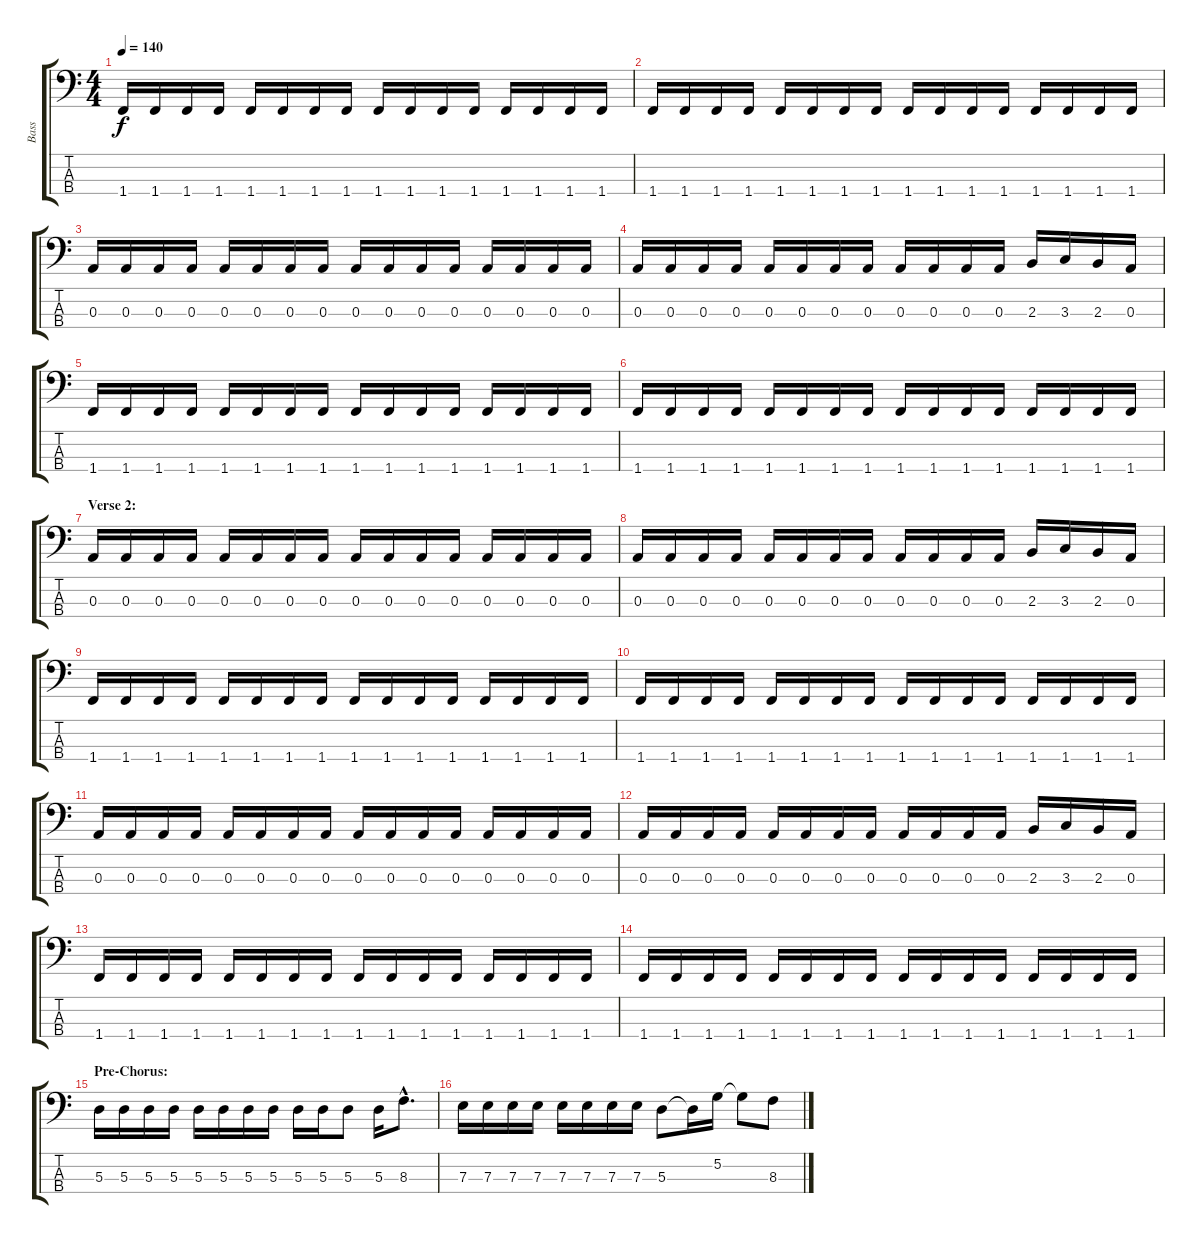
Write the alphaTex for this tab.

\track ("Bass" "Bass") {instrument electricbasspick}
\staff {score tabs}
\tuning (G2 D2 A1 E1) {hide}
\ts (4 4)
\tempo 140
\clef f4
\ks c
1.4.16{dy f} 1.4.16 1.4.16 1.4.16 1.4.16 1.4.16 1.4.16 1.4.16 1.4.16 1.4.16 1.4.16 1.4.16 1.4.16 1.4.16 1.4.16 1.4.16 |
1.4.16 1.4.16 1.4.16 1.4.16 1.4.16 1.4.16 1.4.16 1.4.16 1.4.16 1.4.16 1.4.16 1.4.16 1.4.16 1.4.16 1.4.16 1.4.16 |
0.3.16 0.3.16 0.3.16 0.3.16 0.3.16 0.3.16 0.3.16 0.3.16 0.3.16 0.3.16 0.3.16 0.3.16 0.3.16 0.3.16 0.3.16 0.3.16 |
0.3.16 0.3.16 0.3.16 0.3.16 0.3.16 0.3.16 0.3.16 0.3.16 0.3.16 0.3.16 0.3.16 0.3.16 2.3.16 3.3.16 2.3.16 0.3.16 |
1.4.16 1.4.16 1.4.16 1.4.16 1.4.16 1.4.16 1.4.16 1.4.16 1.4.16 1.4.16 1.4.16 1.4.16 1.4.16 1.4.16 1.4.16 1.4.16 |
1.4.16 1.4.16 1.4.16 1.4.16 1.4.16 1.4.16 1.4.16 1.4.16 1.4.16 1.4.16 1.4.16 1.4.16 1.4.16 1.4.16 1.4.16 1.4.16 |
\section ("" "Verse 2:")
0.3.16 0.3.16 0.3.16 0.3.16 0.3.16 0.3.16 0.3.16 0.3.16 0.3.16 0.3.16 0.3.16 0.3.16 0.3.16 0.3.16 0.3.16 0.3.16 |
0.3.16 0.3.16 0.3.16 0.3.16 0.3.16 0.3.16 0.3.16 0.3.16 0.3.16 0.3.16 0.3.16 0.3.16 2.3.16 3.3.16 2.3.16 0.3.16 |
1.4.16 1.4.16 1.4.16 1.4.16 1.4.16 1.4.16 1.4.16 1.4.16 1.4.16 1.4.16 1.4.16 1.4.16 1.4.16 1.4.16 1.4.16 1.4.16 |
1.4.16 1.4.16 1.4.16 1.4.16 1.4.16 1.4.16 1.4.16 1.4.16 1.4.16 1.4.16 1.4.16 1.4.16 1.4.16 1.4.16 1.4.16 1.4.16 |
0.3.16 0.3.16 0.3.16 0.3.16 0.3.16 0.3.16 0.3.16 0.3.16 0.3.16 0.3.16 0.3.16 0.3.16 0.3.16 0.3.16 0.3.16 0.3.16 |
0.3.16 0.3.16 0.3.16 0.3.16 0.3.16 0.3.16 0.3.16 0.3.16 0.3.16 0.3.16 0.3.16 0.3.16 2.3.16 3.3.16 2.3.16 0.3.16 |
1.4.16 1.4.16 1.4.16 1.4.16 1.4.16 1.4.16 1.4.16 1.4.16 1.4.16 1.4.16 1.4.16 1.4.16 1.4.16 1.4.16 1.4.16 1.4.16 |
1.4.16 1.4.16 1.4.16 1.4.16 1.4.16 1.4.16 1.4.16 1.4.16 1.4.16 1.4.16 1.4.16 1.4.16 1.4.16 1.4.16 1.4.16 1.4.16 |
\section ("" "Pre-Chorus:")
5.3.16 5.3.16 5.3.16 5.3.16 5.3.16 5.3.16 5.3.16 5.3.16 5.3.16 5.3.16 5.3.8 5.3.16 8.3{hac}.8{d} |
7.3.16 7.3.16 7.3.16 7.3.16 7.3.16 7.3.16 7.3.16 7.3.16 5.3.8 5.3{t}.16 5.2.16 5.2{t}.8 8.3.8
